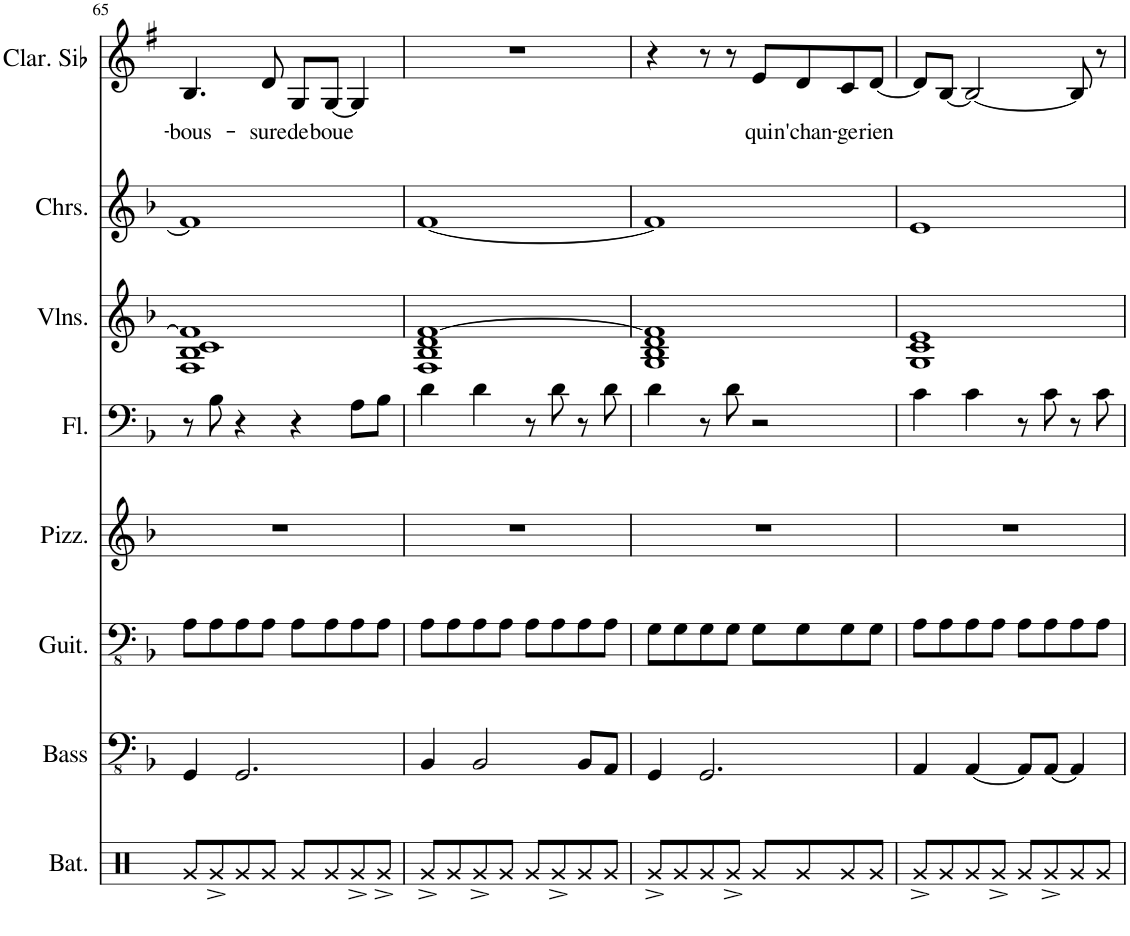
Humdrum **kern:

**kern	**kern	**kern	**kern	**kern	**kern	**kern	**kern	**text
*part8	*part7	*part6	*part5	*part4	*part3	*part2	*part1	*part1
*staff8	*staff7	*staff6	*staff5	*staff4	*staff3	*staff2	*staff1	*staff1
*I"Batterie	*I"Basse acoustique	*I"Guitare mute	*I"Pizzicato	*I"Flûte	*I"Violons	*I"Choeurs	*I"Clarinette en Sib	*
*I'Bat.	*I'Bass	*I'Guit.	*I'Pizz.	*I'Fl.	*I'Vlns.	*I'Chrs.	*I'Clar. Sib	*
!!LO:PB:g=z
*clefX	*clefFv4	*clefFv4	*clefG2	*clefF4	*clefG2	*clefG2	*clefG2	*
*	*	*	*	*	*	*	*Trd1c2	*
*k[]	*k[b-]	*k[b-]	*k[b-]	*k[b-]	*k[b-]	*k[b-]	*k[f#]	*
*M4/4	*M4/4	*M4/4	*M4/4	*M4/4	*M4/4	*M4/4	*M4/4	*
=65	=65	=65	=65	=65	=65	=65	=65	=65
!	!	!	!	!	!	!	!	!LO:LY:b
8Rg/L	4GGG/	8AA\L	1r	8r	1F 1B- 1c 1f]	1f]	4.B/	-bous-
8Rg^/	.	8AA\	.	8B-\	.	.	.	.
8Rg/	2.GGG/	8AA\	.	4r	.	.	.	.
!	!	!	!	!	!	!	!	!LO:LY:b
8Rg/J	.	8AA\J	.	.	.	.	8d/	-sure
!	!	!	!	!	!	!	!	!LO:LY:b
8Rg/L	.	8AA\L	.	4r	.	.	8G/L	de
!	!	!	!	!	!	!	!	!LO:LY:b
8Rg/	.	8AA\	.	.	.	.	[8G/J	boue
8Rg^/	.	8AA\	.	8A\L	.	.	4G/]	.
8Rg^/J	.	8AA\J	.	8B-\J	.	.	.	.
=66	=66	=66	=66	=66	=66	=66	=66	=66
8Rg^/L	4BBB-/	8AA\L	1r	4d\	1F 1B- 1d [1f	[1f	1r	.
8Rg/	.	8AA\	.	.	.	.	.	.
8Rg^/	2BBB-/	8AA\	.	4d\	.	.	.	.
8Rg/J	.	8AA\J	.	.	.	.	.	.
8Rg/L	.	8AA\L	.	8r	.	.	.	.
8Rg^/	.	8AA\	.	8d\	.	.	.	.
8Rg/	8BBB-/L	8AA\	.	8r	.	.	.	.
8Rg/J	8AAA/J	8AA\J	.	8d\	.	.	.	.
=67	=67	=67	=67	=67	=67	=67	=67	=67
8Rg^/L	4GGG/	8GG\L	1r	4d\	1G 1B- 1d 1f]	1f]	4r	.
8Rg/	.	8GG\	.	.	.	.	.	.
8Rg/	2.GGG/	8GG\	.	8r	.	.	8r	.
8Rg^/J	.	8GG\J	.	8d\	.	.	8r	.
!	!	!	!	!	!	!	!	!LO:LY:b
8Rg/L	.	8GG\L	.	2r	.	.	8e/L	qui
!	!	!	!	!	!	!	!	!LO:LY:b
8Rg/	.	8GG\	.	.	.	.	8d/	n'chan-
!	!	!	!	!	!	!	!	!LO:LY:b
8Rg/	.	8GG\	.	.	.	.	8c/	-ge
!	!	!	!	!	!	!	!	!LO:LY:b
8Rg/J	.	8GG\J	.	.	.	.	[8d/J	rien
=68	=68	=68	=68	=68	=68	=68	=68	=68
8Rg^/L	4AAA/	8AA\L	1r	4c\	1G 1c 1e	1e	8d/L]	.
8Rg/	.	8AA\	.	.	.	.	[8B/J	.
8Rg/	[4AAA/	8AA\	.	4c\	.	.	2B/_	.
8Rg^/J	.	8AA\J	.	.	.	.	.	.
8Rg/L	8AAA/L]	8AA\L	.	8r	.	.	.	.
8Rg^/	[8AAA/J	8AA\	.	8c\	.	.	.	.
8Rg/	4AAA/]	8AA\	.	8r	.	.	8B/]	.
8Rg/J	.	8AA\J	.	8c\	.	.	8r	.
=	=	=	=	=	=	=	=	=
*-	*-	*-	*-	*-	*-	*-	*-	*-
